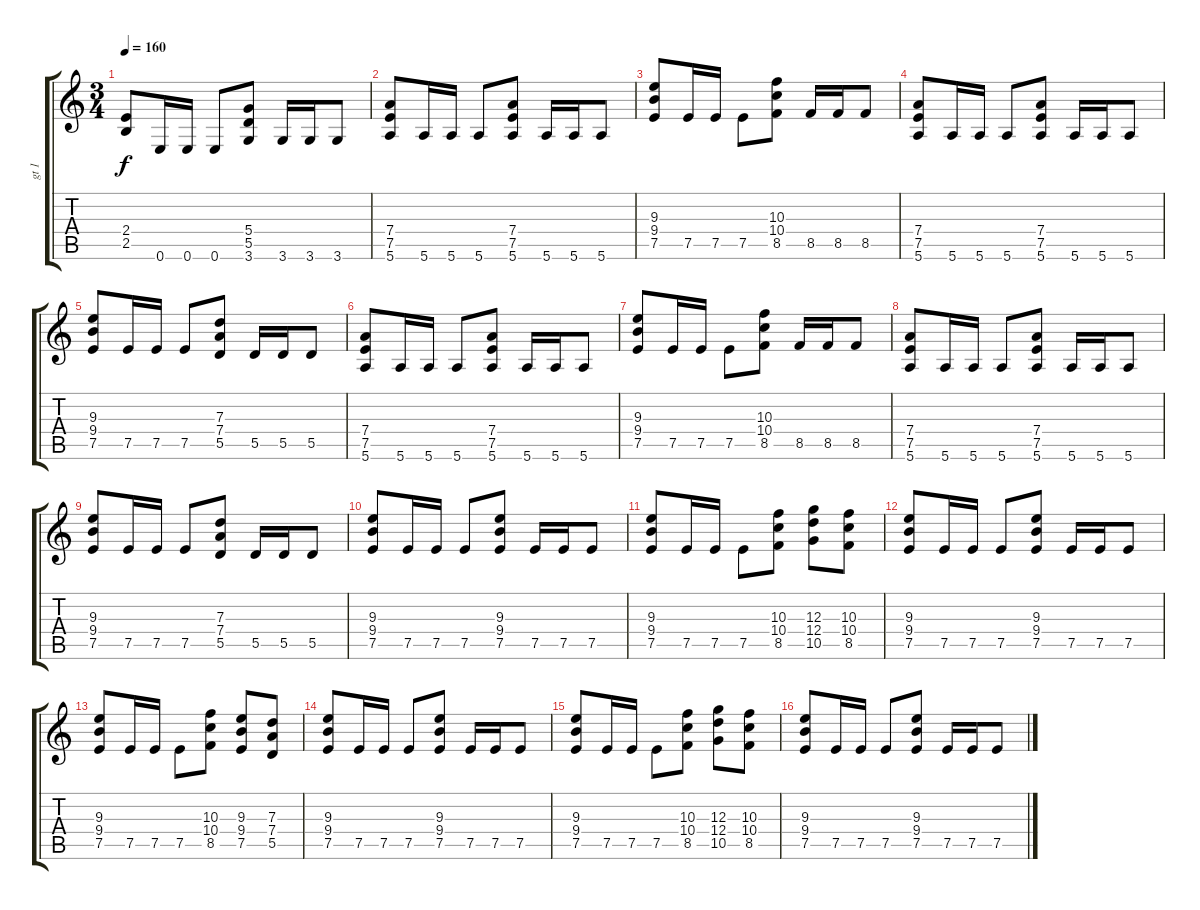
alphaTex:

\track ("gt 1" "gt 1") {instrument distortionguitar}
\staff {score tabs}
\tuning (E4 B3 G3 D3 A2 E2) {hide}
\ts (3 4)
\tempo 160
\clef g2
\ks c
(2.4 2.5).8{dy f} 0.6.16 0.6.16 0.6.8 (5.4 5.5 3.6).8 3.6.16 3.6.16 3.6.8 |
(7.4 7.5 5.6).8 5.6.16 5.6.16 5.6.8 (7.4 7.5 5.6).8 5.6.16 5.6.16 5.6.8 |
(9.3 9.4 7.5).8 7.5.16 7.5.16 7.5.8 (10.3 10.4 8.5).8 8.5.16 8.5.16 8.5.8 |
(7.4 7.5 5.6).8 5.6.16 5.6.16 5.6.8 (7.4 7.5 5.6).8 5.6.16 5.6.16 5.6.8 |
(9.3 9.4 7.5).8 7.5.16 7.5.16 7.5.8 (7.3 7.4 5.5).8 5.5.16 5.5.16 5.5.8 |
(7.4 7.5 5.6).8 5.6.16 5.6.16 5.6.8 (7.4 7.5 5.6).8 5.6.16 5.6.16 5.6.8 |
(9.3 9.4 7.5).8 7.5.16 7.5.16 7.5.8 (10.3 10.4 8.5).8 8.5.16 8.5.16 8.5.8 |
(7.4 7.5 5.6).8 5.6.16 5.6.16 5.6.8 (7.4 7.5 5.6).8 5.6.16 5.6.16 5.6.8 |
(9.3 9.4 7.5).8 7.5.16 7.5.16 7.5.8 (7.3 7.4 5.5).8 5.5.16 5.5.16 5.5.8 |
(9.3 9.4 7.5).8 7.5.16 7.5.16 7.5.8 (9.3 9.4 7.5).8 7.5.16 7.5.16 7.5.8 |
(9.3 9.4 7.5).8 7.5.16 7.5.16 7.5.8 (10.3 10.4 8.5).8 (12.3 12.4 10.5).8 (10.3 10.4 8.5).8 |
(9.3 9.4 7.5).8 7.5.16 7.5.16 7.5.8 (9.3 9.4 7.5).8 7.5.16 7.5.16 7.5.8 |
(9.3 9.4 7.5).8 7.5.16 7.5.16 7.5.8 (10.3 10.4 8.5).8 (9.3 9.4 7.5).8 (7.3 7.4 5.5).8 |
(9.3 9.4 7.5).8 7.5.16 7.5.16 7.5.8 (9.3 9.4 7.5).8 7.5.16 7.5.16 7.5.8 |
(9.3 9.4 7.5).8 7.5.16 7.5.16 7.5.8 (10.3 10.4 8.5).8 (12.3 12.4 10.5).8 (10.3 10.4 8.5).8 |
(9.3 9.4 7.5).8 7.5.16 7.5.16 7.5.8 (9.3 9.4 7.5).8 7.5.16 7.5.16 7.5.8
